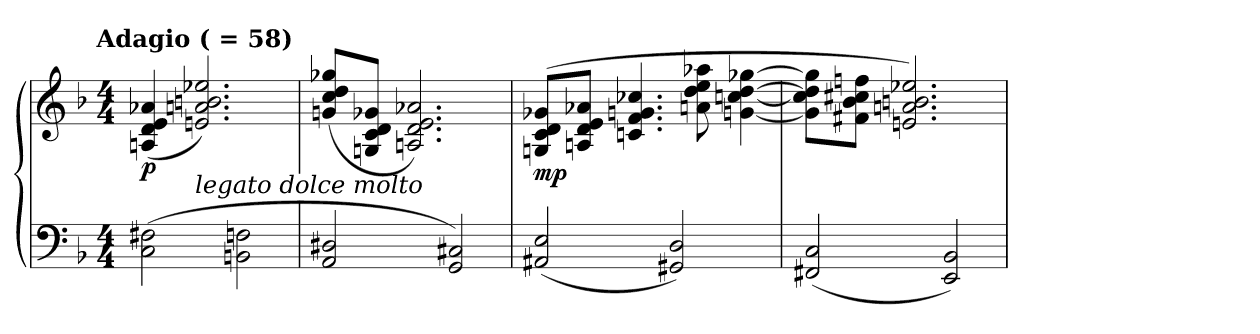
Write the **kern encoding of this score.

**kern	**kern	**dynam
*part1	*part1	*part1
*staff2	*staff1	*staff1/2
*clefF4	*clefG2	*
*k[b-]	*k[b-]	*
!!LO:TX:omd:t=Adagio ( = 58)
*M4/4	*M4/4	*
*MM58	*MM58	*
=1	=1	=1
!	!	!LO:DY:b
(>2C\ 2F#X\	(<4An/ 4d/ 4e/ 4a-X/	p
!	!LO:TX:b:i:t=legato dolce molto	!
.	2.en/ 2.an/ 2.bn/ 2.ee-X/)	.
2BBn\ 2Fn\	.	.
=2	=2	=2
2AA/ 2D#X/	(>8gn/ 8cc/ 8dd/ 8gg-X/L	.
.	8Gn/ 8c/ 8d/ 8g-X/J	.
.	2.An/ 2.d/ 2.e/ 2.a-X/)	.
2GG/ 2C#X/)	.	.
=3	=3	=3
!	!	!LO:DY:b
(<2AA#X/ 2E/	(>8Gn/ 8c/ 8d/ 8g-X/L	mp
.	8An/ 8d/ 8e/ 8a-X/J	.
.	4.cn/ 4.f/ 4.gn/ 4.cc-X/	.
2GG#X/ 2D/)	.	.
.	8an\ 8dd\ 8ee\ 8aa-X\	.
.	[4gn\ [4ccn\ [4dd\ [4gg-X\	.
=4	=4	=4
(<2FF#X/ 2C/	8g]\ 8cc]\ 8dd]\ 8gg-]\L	.
.	8f#X\ 8b-\ 8cc#X\ 8ffn\J	.
.	2.en/ 2.an/ 2.bn/ 2.ee-X/)	.
2EE/ 2BB-/)	.	.
=	=	=
*-	*-	*-
